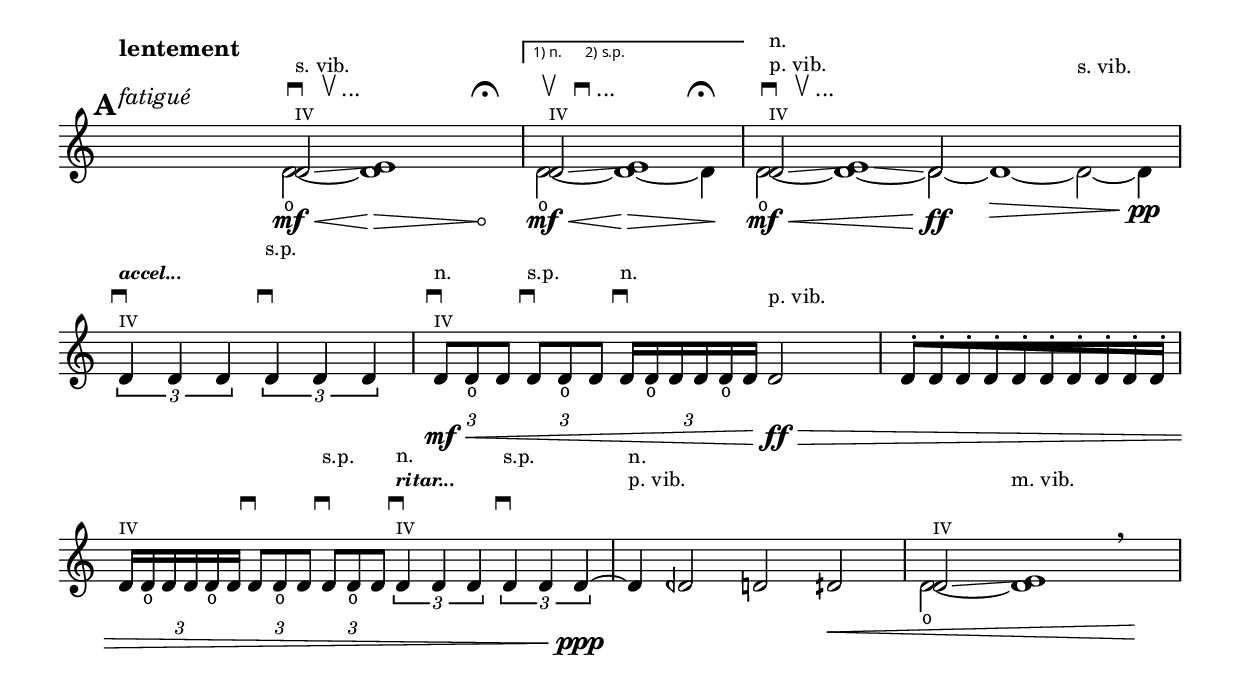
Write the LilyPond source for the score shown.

% DO NOT EDIT this file manually; it is automatically
% generated from Documentation/snippets/new
% Make any changes in Documentation/snippets/new/
% and then run scripts/auxiliar/makelsr.py
%
% This file is in the public domain.
%% Note: this file works from version 2.19.2
\version "2.19.2"

\header {
  lsrtags = "headword"

  texidoc = "
Unfretted headword

"
  doctitle = "Unfretted headword"
} % begin verbatim

% #!lilypond lcp-extract.ly -*- coding: utf-8; -*-

%%%
%%% les-cinq-pieds:
%%% extract for the lilypond documentaton project
%%%

%% Title:	Les cinq pieds
%% Composer: 	David Séverin
%% Date:	Juillet 2007
%% Instrument:	Violon Solo
%% Dedication:	A mon épouse Lívia De Souza Vidal
%% Additional:	avec l'aide de Krzysztof Wagenaar

%% Statement:

%% Here by, I, the composer, agree that this extract of my composition
%% be in the public domain and can be part of, used and presented in
%% the LilyPond Documention Project.

%% Statement Date: Octber the 9th, 2008


%%%
%%% Abbreviations
%%%

db         = \markup { \musicglyph #"scripts.downbow" }
dub        = \markup { \line { \musicglyph #"scripts.downbow" " " \musicglyph #"scripts.upbow" } }
dubetc     = \markup { \line { \musicglyph #"scripts.downbow" " " \musicglyph #"scripts.upbow" "..." } }

ub         = \markup { \musicglyph #"scripts.upbow" }
udb        = \markup { \line { \musicglyph #"scripts.upbow" " " \musicglyph #"scripts.downbow" } }
udbetc     = \markup { \line { \musicglyph #"scripts.upbow" " " \musicglyph #"scripts.downbow" "..." } }

accel   = \markup \tiny \italic \bold "accel..."
ritar   = \markup \tiny \italic \bold "ritar..."

ignore     = \override NoteColumn.ignore-collision = ##t


%%
%% Strings
%%

svib           = \markup \small "s. vib."
pvib           = \markup \small "p. vib."
mvib           = \markup \small "m. vib."
sulp           = \markup \small "s.p."
norm           = \markup \small "n."

quatre         = \markup \teeny "IV"


%%
%% Shifting Notes
%%

shift      = \once \override NoteColumn.force-hshift = #0.9
shifta     = \once \override NoteColumn.force-hshift = #1.2
shiftb     = \once \override NoteColumn.force-hshift = #1.4


%%
%% Hairpin
%%

% aniente        = "a niente"
aniente        = \once \override Hairpin.circled-tip = ##t


%%
%% Tuplets
%%

tupletbp       = \once \override Staff.TupletBracket.padding = #2.25


%%
%% Flag [Note Head - Stem]
%%

noflag         = \once \override Flag.style = #'no-flag

%%%
%%% Functions
%%%

#(define-markup-command (colmark layout props args)
  (markup-list?)
  (let ((entries (cons (list '(baseline-skip . 2.3)) props)
       ))
   (interpret-markup layout entries
    (make-column-markup
     (map (lambda (arg)
	   (markup arg))
      (reverse args))))))


%%%
%%% Instruments
%%%

ViolinSolo = \relative c' {

  \voiceOne

  \set Score.markFormatter     =  #format-mark-box-numbers
  \override Score.VoltaBracket.font-name                  = #"sans"
  \override Score.VoltaBracket.extra-offset               = #'(0 . 1)
  \override SpacingSpanner.uniform-stretching         = ##t


  %% Measure 1
  \time 25/8
  \mark \default
  r2 ^\markup \colmark { \italic "fatigué" " " \bold "lentement"} r4 r r8
  <<
    { \shift d2 \glissando ^\markup \colmark { \quatre \dubetc \svib } \shifta e1 } \\
    { d2 \open \mf \< ~ \aniente d1  \! \> r4 r ^\markup \colmark { " " \fermata } \! }
  >>


  %% Measure 2
  \time 7/4
  \set Score.repeatCommands = #'((volta "1) n.      2) s.p."))
  <<
    { \shift d2 \glissando ^\markup \colmark { \quatre \udbetc } \shifta e1 } \\
    { d2 \open \mf \< ~ d1 \! \> ~ d4 ^\markup \colmark { " " \fermata } \! }
  >>
  \set Score.repeatCommands = #'((volta #f))


  %% Measure 3
  \time 15/4
  <<
    { \shift d2 \glissando ^\markup \colmark { \quatre \dubetc \pvib \norm } \shifta e1 \glissando d2 } \\
    { d2 \open \mf \< ~ d1 ~ 2 \ff  ~ d1 \> ~ d2 ^\markup \colmark { " " " " \svib } ~ d4 \pp}
  >>
  \break

  %% Measure 4
  \time 4/4
  \stemUp
  \tupletDown
  \tuplet 3/2 { d4 ^\markup \colmark { \quatre \db \accel } d d }
  \tuplet 3/2 { d4 ^\markup \colmark { " " \db " " \sulp } d d }



  %% Measure 5
  \time 5/4
  \tupletbp \tuplet 3/2 { d8 \mf \< ^\markup \colmark { \quatre \db \norm } d _\open d }
  \tupletbp \tuplet 3/2 { d8 ^\markup \colmark { " " \db \sulp } d _\open d }
  \tupletbp \tuplet 3/2 { d16 ^\markup \colmark { " " \db \norm } d _\open d d d _\open d }
  d2 \ff ^\markup \colmark { " " \pvib } \>


  %% Measure 6
  \time 5/8
  \once \override Beam.grow-direction = #RIGHT  % \featherDurations #(ly:make-moment 2/3)
  { d16 \staccato
    [ d \staccato d \staccato d \staccato d \staccato d \staccato d \staccato d \staccato d \staccato d \staccato]
  }
  \break


  %% Measure 7
  \time 7/4
  \tupletbp \tuplet 3/2 { d16 ^\markup \colmark { \quatre } d _\open d d d _\open d }
  \tupletbp \tuplet 3/2 { d8 ^\markup \colmark { " " \db } d _\open d }
  \tupletbp \tuplet 3/2 { d8 ^\markup \colmark { " " \db " " \sulp } d _\open d }
  \tuplet 3/2 { d4 ^\markup \colmark { \quatre \db \ritar \norm } d d }
  \tuplet 3/2 { d4 ^\markup \colmark { " " \db " " \sulp } d d \ppp ~ }


  %% Measure 8
  d4 ^\markup \colmark { " " " " \pvib \norm }
  deh2 d dih \<


  %% Measure 9
  <<
    { \shift d2 \glissando ^\markup \colmark { \quatre } \shifta e1 } \\
    { d2 \open ~ d1  ^\markup \colmark { " " " " \mvib } }
  >>
  \breathe r4 \!

}


%%%
%%% Score
%%%

\score {

  <<
    \relative c' <<
      \new Staff \ViolinSolo
    >>

    \hide Score.Rest
    \set Score.defaultBarType          = "-"
  >>

  \layout  {
    indent       = 0.0
    \context {
      \Staff
      \remove "Time_signature_engraver"
    }
    \context {
      \Score
      \remove "Bar_number_engraver"
    }
  }
}
